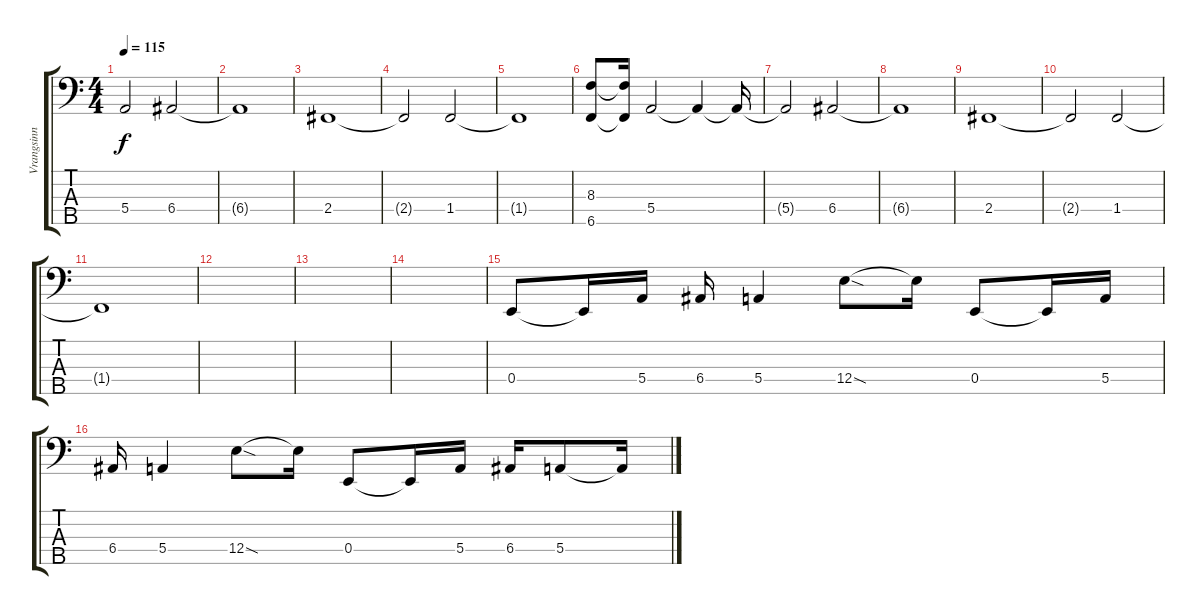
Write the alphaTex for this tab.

\track ("Vrangsinn" "Vrangsinn") {instrument electricbasspick}
\staff {score tabs}
\tuning (G2 D2 A1 E1 B0) {hide}
\ts (4 4)
\tempo 115
\clef f4
\ks c
5.4{t}.2{dy f} 6.4.2 |
6.4{t}.1 |
2.4.1 |
2.4{t}.2 1.4.2 |
1.4{t}.1 |
(8.3 6.5).8 (8.3{t} 6.5{t}).16 5.4.2 5.4{t}.4 5.4{t}.16 |
5.4{t}.2 6.4.2 |
6.4{t}.1 |
2.4.1 |
2.4{t}.2 1.4.2 |
1.4{t}.1 |
|
|
|
0.4.8 0.4{t}.16 5.4.16 6.4.16 5.4.4 12.4{sod}.8 12.4{t}.16 0.4.8 0.4{t}.16 5.4.16 |
6.4.16 5.4.4 12.4{sod}.8 12.4{t}.16 0.4.8 0.4{t}.16 5.4.16 6.4.16 5.4.8 5.4{t}.16
